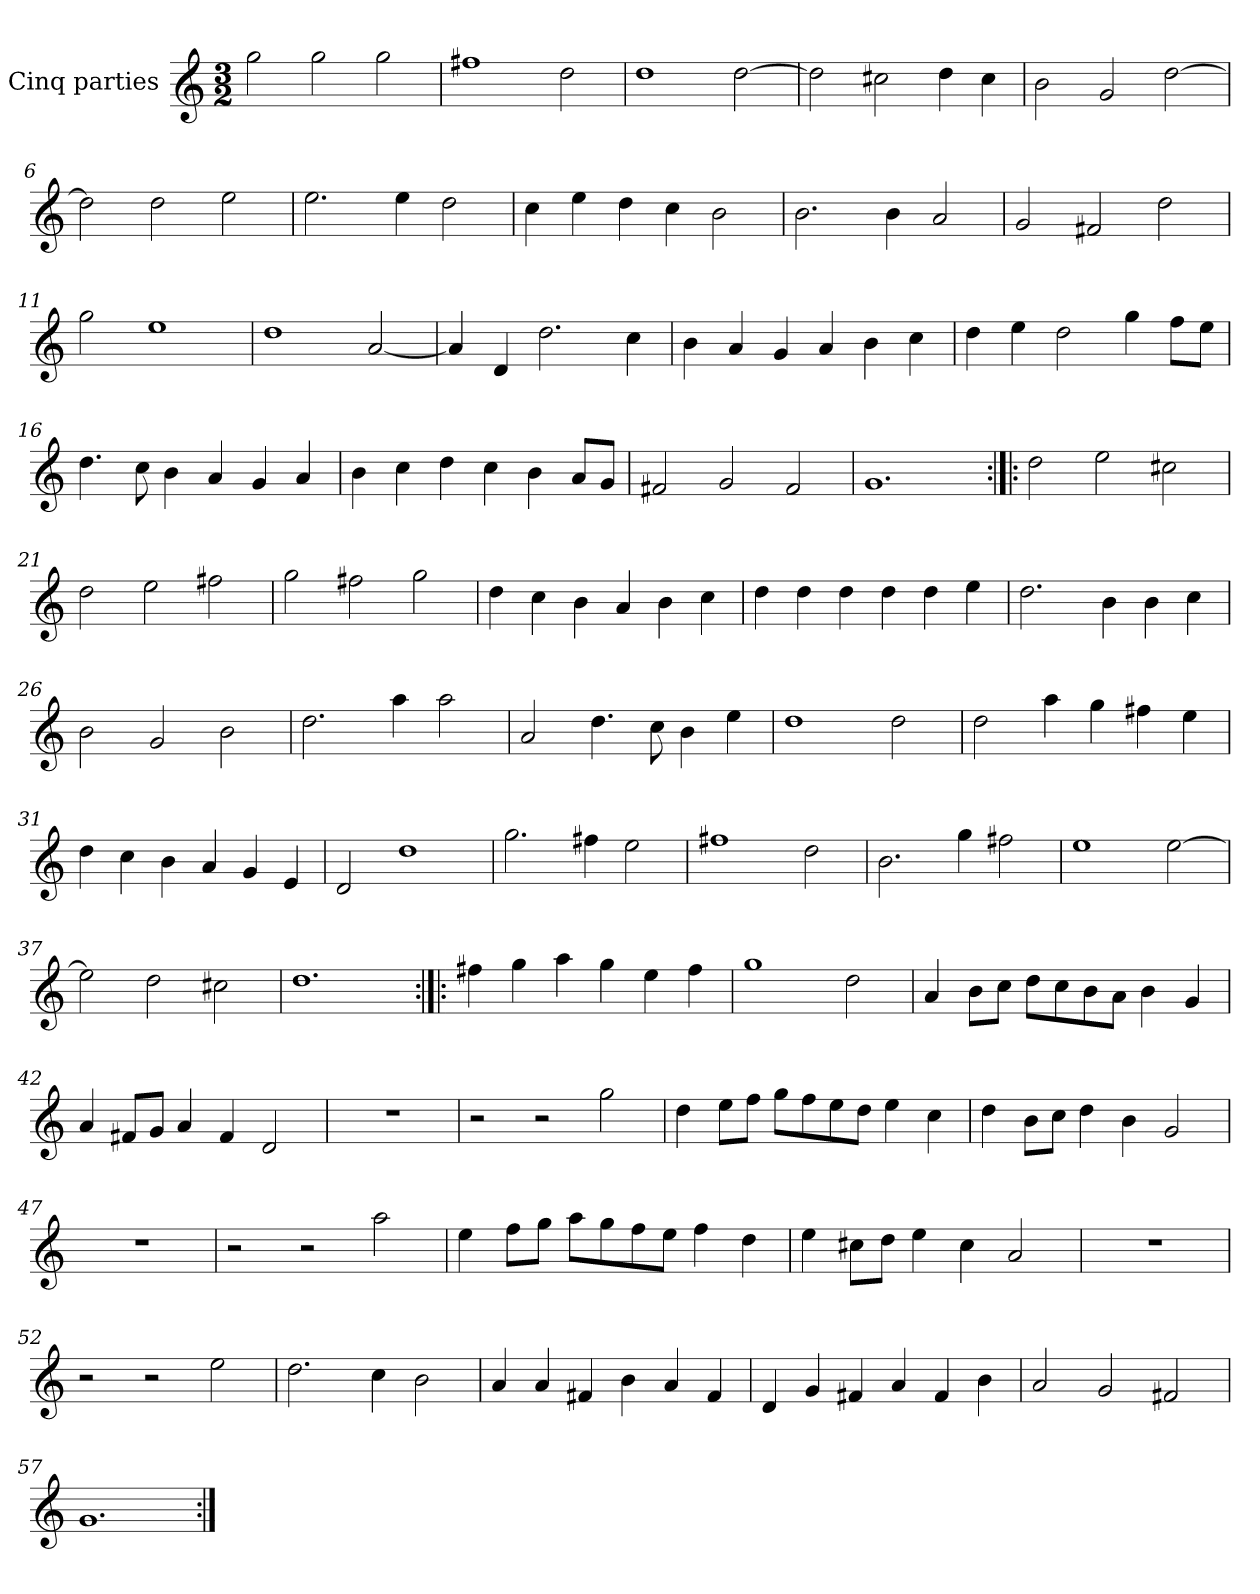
**kern
*part1
*staff1
*I"Cinq parties
*clefG2
*k[]
*M3/2
*MM180
=1
2gg\
2gg\
2gg\
=2
1ff#X
2dd\
=3
1dd
[2dd\
=4
2dd\]
2cc#X\
4dd\
4cc#\
=5
2b\
2g/
[2dd\
=6
2dd\]
2dd\
2ee\
=7
2.ee\
4ee\
2dd\
=8
4cc\
4ee\
4dd\
4cc\
2b\
=9
2.b\
4b\
2a/
=10
2g/
2f#X/
2dd\
=11
2gg\
1ee
=12
1dd
[2a/
=13
4a/]
4d/
2.dd\
4cc\
=14
4b\
4a/
4g/
4a/
4b\
4cc\
=15
4dd\
4ee\
2dd\
4gg\
8ff\L
8ee\J
=16
4.dd\
8cc\
4b\
4a/
4g/
4a/
=17
4b\
4cc\
4dd\
4cc\
4b\
8a/L
8g/J
=18
2f#X/
2g/
2f#/
=19
1.g
=20:|!|:
2dd\
2ee\
2cc#X\
=21
2dd\
2ee\
2ff#X\
=22
2gg\
2ff#X\
2gg\
=23
4dd\
4cc\
4b\
4a/
4b\
4cc\
=24
4dd\
4dd\
4dd\
4dd\
4dd\
4ee\
=25
2.dd\
4b\
4b\
4cc\
=26
2b\
2g/
2b\
=27
2.dd\
4aa\
2aa\
=28
2a/
4.dd\
8cc\
4b\
4ee\
=29
1dd
2dd\
=30
2dd\
4aa\
4gg\
4ff#X\
4ee\
=31
4dd\
4cc\
4b\
4a/
4g/
4e/
=32
2d/
1dd
=33
2.gg\
4ff#X\
2ee\
=34
1ff#X
2dd\
=35
2.b\
4gg\
2ff#X\
=36
1ee
[2ee\
=37
2ee\]
2dd\
2cc#X\
=38
1.dd
=39:|!|:
4ff#X\
4gg\
4aa\
4gg\
4ee\
4ff#\
=40
1gg
2dd\
=41
4a/
8b\L
8cc\J
8dd\L
8cc\
8b\
8a\J
4b\
4g/
=42
4a/
8f#X/L
8g/J
4a/
4f#/
2d/
=43
1.r
=44
2r
2r
2gg\
=45
4dd\
8ee\L
8ff\J
8gg\L
8ff\
8ee\
8dd\J
4ee\
4cc\
=46
4dd\
8b\L
8cc\J
4dd\
4b\
2g/
=47
1.r
=48
2r
2r
2aa\
=49
4ee\
8ff\L
8gg\J
8aa\L
8gg\
8ff\
8ee\J
4ff\
4dd\
=50
4ee\
8cc#X\L
8dd\J
4ee\
4cc#\
2a/
=51
1.r
=52
2r
2r
2ee\
=53
2.dd\
4cc\
2b\
=54
4a/
4a/
4f#X/
4b\
4a/
4f#/
=55
4d/
4g/
4f#X/
4a/
4f#/
4b\
=56
2a/
2g/
2f#X/
=57
1.g
=:|!
*-
